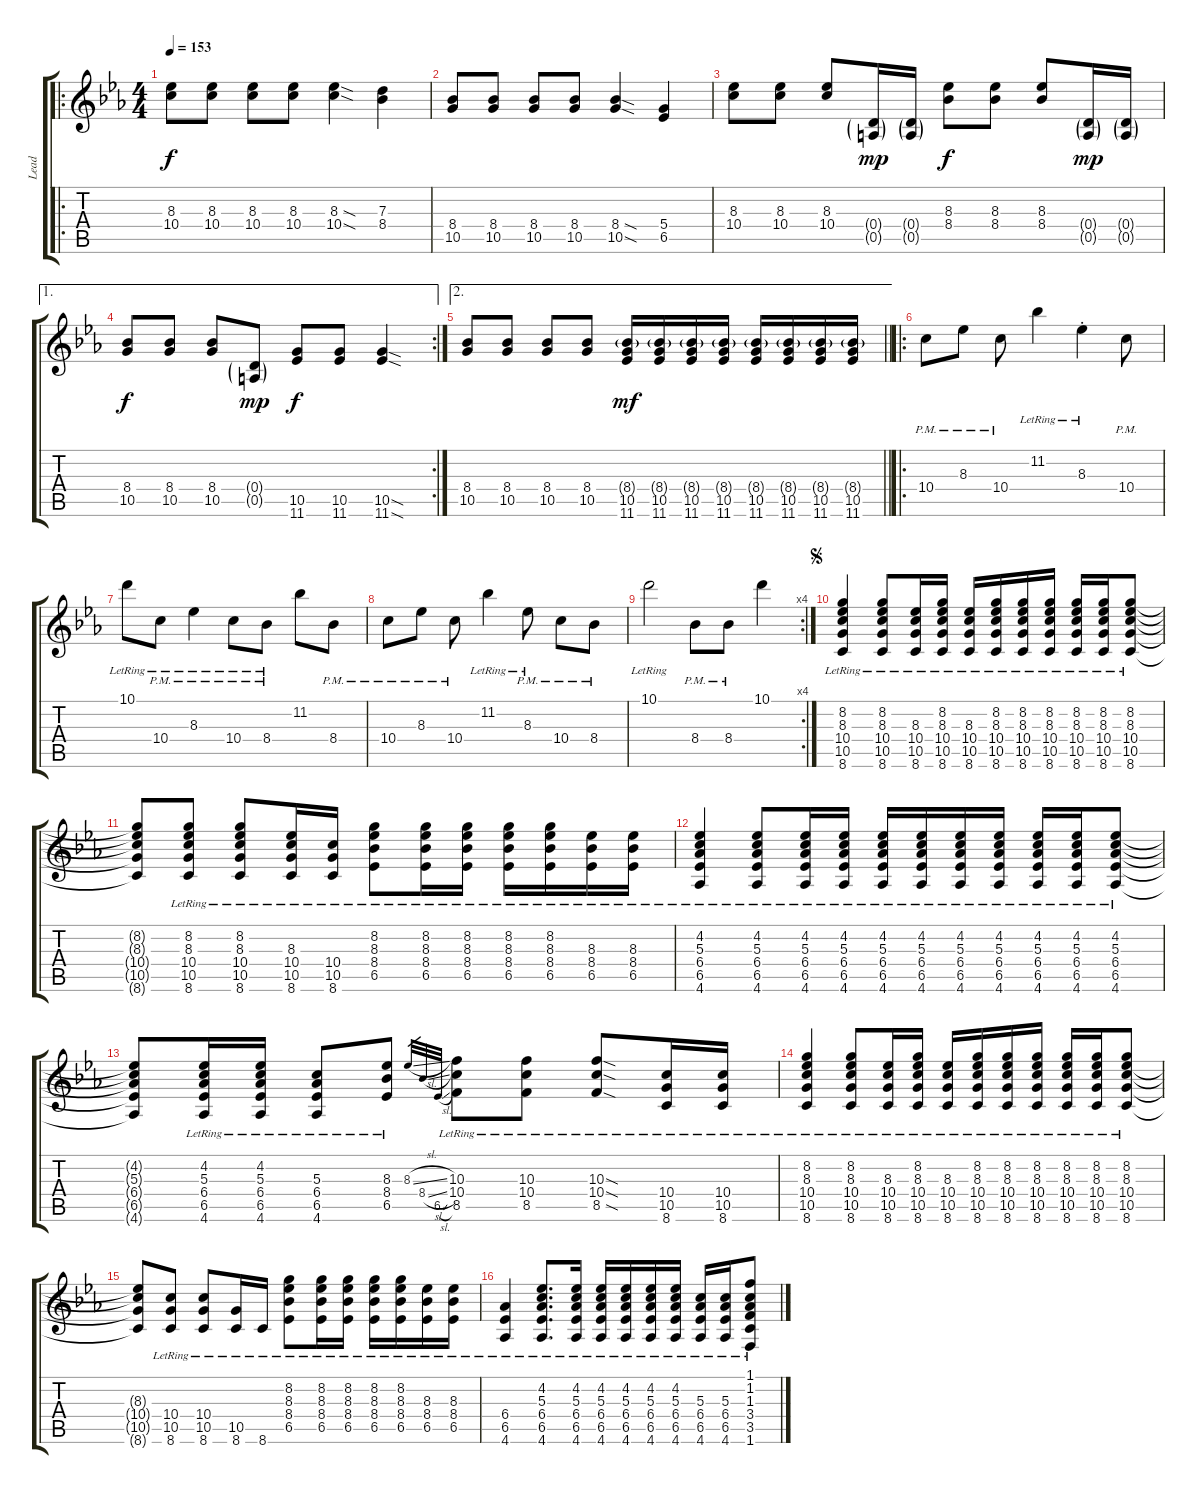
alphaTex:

\track ("Lead" "Lead") {instrument electricguitarclean}
\staff {score tabs}
\tuning (E4 B3 G3 D3 A2 E2) {hide}
\ro
\ts (4 4)
\tempo 153
\clef g2
\ks eb
(8.3 10.4).8{dy f} (8.3 10.4).8 (8.3 10.4).8 (8.3 10.4).8 (8.3{sod} 10.4{sod}).4 (7.3 8.4).4 |
(8.4 10.5).8 (8.4 10.5).8 (8.4 10.5).8 (8.4 10.5).8 (8.4{sod} 10.5{sod}).4 (5.4 6.5).4 |
(8.3 10.4).8 (8.3 10.4).8 (8.3 10.4).8 (0.4{g} 0.5{g}).16{dy mp} (0.4{g} 0.5{g}).16 (8.3 8.4).8{dy f} (8.3 8.4).8 (8.3 8.4).8 (0.4{g} 0.5{g}).16{dy mp} (0.4{g} 0.5{g}).16 |
\ae 1
\rc 2
(8.4 10.5).8{dy f} (8.4 10.5).8 (8.4 10.5).8 (0.4{g} 0.5{g}).8{dy mp} (10.5 11.6).8{dy f} (10.5 11.6).8 (10.5{sod} 11.6{sod}).4 |
\ae 2
\barLineRight lightlight
(8.4 10.5).8 (8.4 10.5).8 (8.4 10.5).8 (8.4 10.5).8 (8.4{g} 10.5 11.6).16{dy mf} (8.4{g} 10.5 11.6).16 (8.4{g} 10.5 11.6).16 (8.4{g} 10.5 11.6).16 (8.4{g} 10.5 11.6).16 (8.4{g} 10.5 11.6).16 (8.4{g} 10.5 11.6).16 (8.4{g} 10.5 11.6).16 |
\ro
10.4{pm}.8 8.3{pm}.8 10.4{pm}.8 11.2{lr}.4 8.3{st lr}.4 10.4{pm}.8 |
10.1{lr}.8 10.4{pm lr}.8 8.3{pm lr}.4 10.4{pm lr}.8 8.4{pm lr}.8 11.2.8 8.4{pm}.8 |
10.4{pm}.8 8.3{pm}.8 10.4{pm}.8 11.2{lr}.4 8.3{pm lr}.8 10.4{pm}.8 8.4{pm}.8 |
\rc 4
10.1{lr}.2 8.4{pm}.8 8.4{pm}.8 10.1.4 |
\jump segno
(8.2{lr} 8.3{lr} 10.4{lr} 10.5{lr} 8.6{lr}).4 (8.2{lr} 8.3{lr} 10.4{lr} 10.5{lr} 8.6{lr}).8 (8.3{lr} 10.4{lr} 10.5{lr} 8.6{lr}).16 (8.2{lr} 8.3{lr} 10.4{lr} 10.5{lr} 8.6{lr}).16 (8.3{lr} 10.4{lr} 10.5{lr} 8.6{lr}).16 (8.2{lr} 8.3{lr} 10.4{lr} 10.5{lr} 8.6{lr}).16 (8.2{lr} 8.3{lr} 10.4{lr} 10.5{lr} 8.6{lr}).16 (8.2{lr} 8.3{lr} 10.4{lr} 10.5{lr} 8.6{lr}).16 (8.2{lr} 8.3{lr} 10.4{lr} 10.5{lr} 8.6{lr}).16 (8.2{lr} 8.3{lr} 10.4{lr} 10.5{lr} 8.6{lr}).16 (8.2{lr} 8.3{lr} 10.4{lr} 10.5{lr} 8.6{lr}).8 |
(8.2{t} 8.3{t} 10.4{t} 10.5{t} 8.6{t}).8 (8.2{lr} 8.3{lr} 10.4{lr} 10.5{lr} 8.6{lr}).8 (8.2{lr} 8.3{lr} 10.4{lr} 10.5{lr} 8.6{lr}).8 (8.3{lr} 10.4{lr} 10.5{lr} 8.6{lr}).16 (10.4{lr} 10.5{lr} 8.6{lr}).16 (8.2{lr} 8.3{lr} 8.4{lr} 6.5{lr}).8 (8.2{lr} 8.3{lr} 8.4{lr} 6.5{lr}).16 (8.2{lr} 8.3{lr} 8.4{lr} 6.5{lr}).16 (8.2{lr} 8.3{lr} 8.4{lr} 6.5{lr}).16 (8.2{lr} 8.3{lr} 8.4{lr} 6.5{lr}).16 (8.3{lr} 8.4{lr} 6.5{lr}).16 (8.3{lr} 8.4{lr} 6.5{lr}).16 |
(4.2{lr} 5.3{lr} 6.4{lr} 6.5{lr} 4.6{lr}).4 (4.2{lr} 5.3{lr} 6.4{lr} 6.5{lr} 4.6{lr}).8 (4.2{lr} 5.3{lr} 6.4{lr} 6.5{lr} 4.6{lr}).16 (4.2{lr} 5.3{lr} 6.4{lr} 6.5{lr} 4.6{lr}).16 (4.2{lr} 5.3{lr} 6.4{lr} 6.5{lr} 4.6{lr}).16 (4.2{lr} 5.3{lr} 6.4{lr} 6.5{lr} 4.6{lr}).16 (4.2{lr} 5.3{lr} 6.4{lr} 6.5{lr} 4.6{lr}).16 (4.2{lr} 5.3{lr} 6.4{lr} 6.5{lr} 4.6{lr}).16 (4.2{lr} 5.3{lr} 6.4{lr} 6.5{lr} 4.6{lr}).16 (4.2{lr} 5.3{lr} 6.4{lr} 6.5{lr} 4.6{lr}).16 (4.2{lr} 5.3{lr} 6.4{lr} 6.5{lr} 4.6{lr}).8 |
(4.2{t} 5.3{t} 6.4{t} 6.5{t} 4.6{t}).8 (4.2{lr} 5.3{lr} 6.4{lr} 6.5{lr} 4.6{lr}).16 (4.2{lr} 5.3{lr} 6.4{lr} 6.5{lr} 4.6{lr}).16 (5.3{lr} 6.4{lr} 6.5{lr} 4.6{lr}).8 (8.3{lr} 8.4{lr} 6.5{lr}).8 8.3{sl}.32{gr} 8.4{sl}.32{gr} 6.5{sl}.32{gr} (10.3{lr} 10.4{lr} 8.5{lr}).8 (10.3{lr} 10.4{lr} 8.5{lr}).8 (10.3{sod lr} 10.4{sod lr} 8.5{sod lr}).8 (10.4{lr} 10.5{lr} 8.6{lr}).16 (10.4{lr} 10.5{lr} 8.6{lr}).16 |
(8.2{lr} 8.3{lr} 10.4{lr} 10.5{lr} 8.6{lr}).4 (8.2{lr} 8.3{lr} 10.4{lr} 10.5{lr} 8.6{lr}).8 (8.3{lr} 10.4{lr} 10.5{lr} 8.6{lr}).16 (8.2{lr} 8.3{lr} 10.4{lr} 10.5{lr} 8.6{lr}).16 (8.3{lr} 10.4{lr} 10.5{lr} 8.6{lr}).16 (8.2{lr} 8.3{lr} 10.4{lr} 10.5{lr} 8.6{lr}).16 (8.2{lr} 8.3{lr} 10.4{lr} 10.5{lr} 8.6{lr}).16 (8.2{lr} 8.3{lr} 10.4{lr} 10.5{lr} 8.6{lr}).16 (8.2{lr} 8.3{lr} 10.4{lr} 10.5{lr} 8.6{lr}).16 (8.2{lr} 8.3{lr} 10.4{lr} 10.5{lr} 8.6{lr}).16 (8.2{lr} 8.3{lr} 10.4{lr} 10.5{lr} 8.6{lr}).8 |
(8.3{t} 10.4{t} 10.5{t} 8.6{t}).8 (10.4{lr} 10.5{lr} 8.6{lr}).8 (10.4{lr} 10.5{lr} 8.6{lr}).8 (10.5{lr} 8.6{lr}).16 8.6{lr}.16 (8.2{lr} 8.3{lr} 8.4{lr} 6.5{lr}).8 (8.2{lr} 8.3{lr} 8.4{lr} 6.5{lr}).16 (8.2{lr} 8.3{lr} 8.4{lr} 6.5{lr}).16 (8.2{lr} 8.3{lr} 8.4{lr} 6.5{lr}).16 (8.2{lr} 8.3{lr} 8.4{lr} 6.5{lr}).16 (8.3{lr} 8.4{lr} 6.5{lr}).16 (8.3{lr} 8.4{lr} 6.5{lr}).16 |
(6.4{lr} 6.5{lr} 4.6{lr}).4 (4.2{lr} 5.3{lr} 6.4{lr} 6.5{lr} 4.6{lr}).8{d} (4.2{lr} 5.3{lr} 6.4{lr} 6.5{lr} 4.6{lr}).16 (4.2{lr} 5.3{lr} 6.4{lr} 6.5{lr} 4.6{lr}).16 (4.2{lr} 5.3{lr} 6.4{lr} 6.5{lr} 4.6{lr}).16 (4.2{lr} 5.3{lr} 6.4{lr} 6.5{lr} 4.6{lr}).16 (4.2{lr} 5.3{lr} 6.4{lr} 6.5{lr} 4.6{lr}).16 (5.3{lr} 6.4{lr} 6.5{lr} 4.6{lr}).16 (5.3{lr} 6.4{lr} 6.5{lr} 4.6{lr}).16 (1.1{lr} 1.2{lr} 1.3{lr} 3.4{lr} 3.5{lr} 1.6{lr}).8
